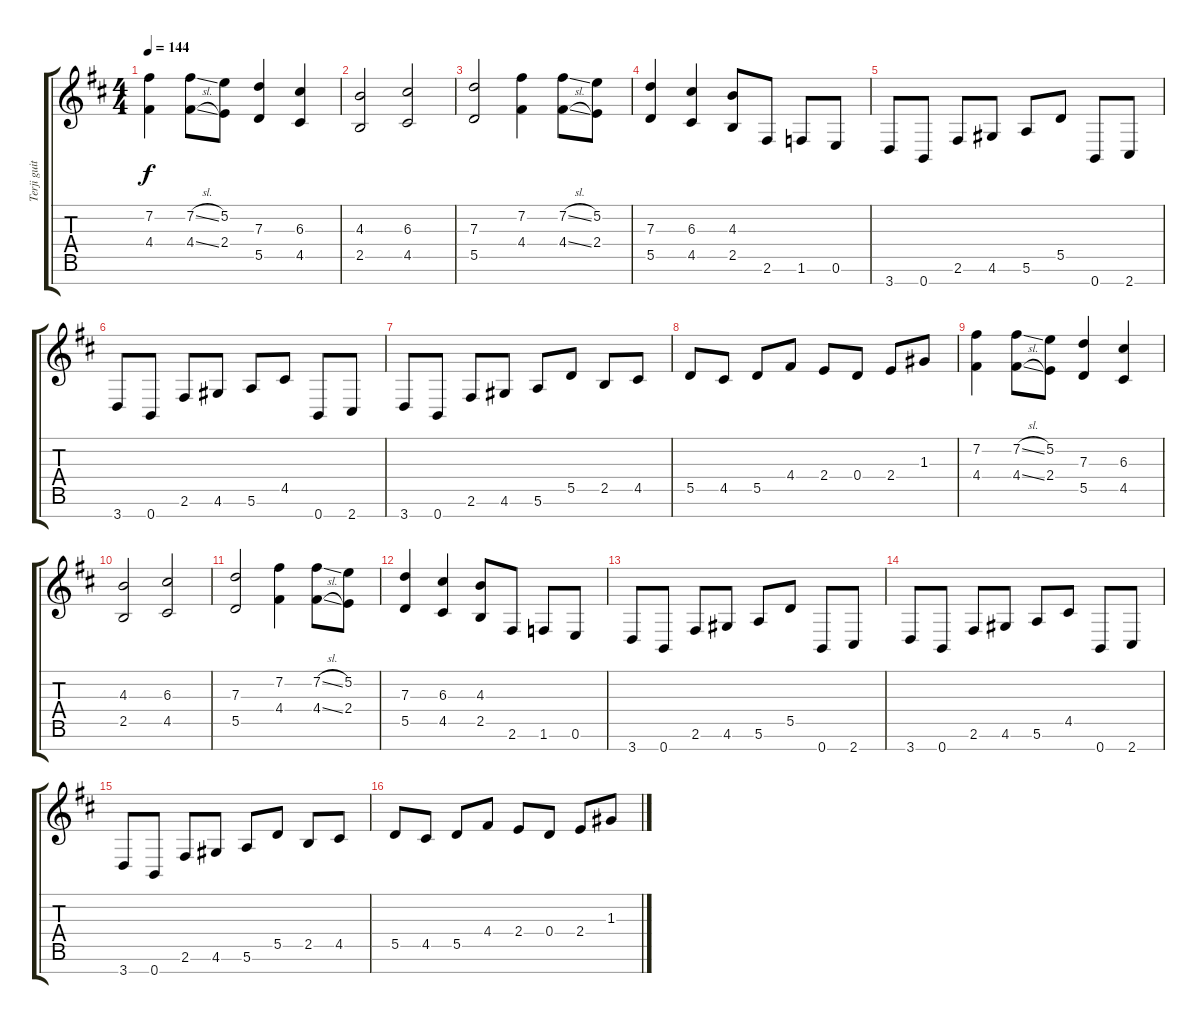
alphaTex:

\track ("Terji guitar" "Terji guit") {instrument distortionguitar}
\staff {score tabs}
\tuning (E4 B3 G3 D3 A2 E2 B1) {hide}
\ts (4 4)
\tempo 144
\clef g2
\ks bminor
(7.2 4.4).4{dy f} (7.2{sl} 4.4{sl}).8 (5.2 2.4).8 (7.3 5.5).4 (6.3 4.5).4 |
(4.3 2.5).2 (6.3 4.5).2 |
(7.3 5.5).2 (7.2 4.4).4 (7.2{sl} 4.4{sl}).8 (5.2 2.4).8 |
(7.3 5.5).4 (6.3 4.5).4 (4.3 2.5).8 2.6.8 1.6.8 0.6.8 |
3.7.8 0.7.8 2.6.8 4.6.8 5.6.8 5.5.8 0.7.8 2.7.8 |
3.7.8 0.7.8 2.6.8 4.6.8 5.6.8 4.5.8 0.7.8 2.7.8 |
3.7.8 0.7.8 2.6.8 4.6.8 5.6.8 5.5.8 2.5.8 4.5.8 |
5.5.8 4.5.8 5.5.8 4.4.8 2.4.8 0.4.8 2.4.8 1.3.8 |
(7.2 4.4).4 (7.2{sl} 4.4{sl}).8 (5.2 2.4).8 (7.3 5.5).4 (6.3 4.5).4 |
(4.3 2.5).2 (6.3 4.5).2 |
(7.3 5.5).2 (7.2 4.4).4 (7.2{sl} 4.4{sl}).8 (5.2 2.4).8 |
(7.3 5.5).4 (6.3 4.5).4 (4.3 2.5).8 2.6.8 1.6.8 0.6.8 |
3.7.8 0.7.8 2.6.8 4.6.8 5.6.8 5.5.8 0.7.8 2.7.8 |
3.7.8 0.7.8 2.6.8 4.6.8 5.6.8 4.5.8 0.7.8 2.7.8 |
3.7.8 0.7.8 2.6.8 4.6.8 5.6.8 5.5.8 2.5.8 4.5.8 |
5.5.8 4.5.8 5.5.8 4.4.8 2.4.8 0.4.8 2.4.8 1.3.8
